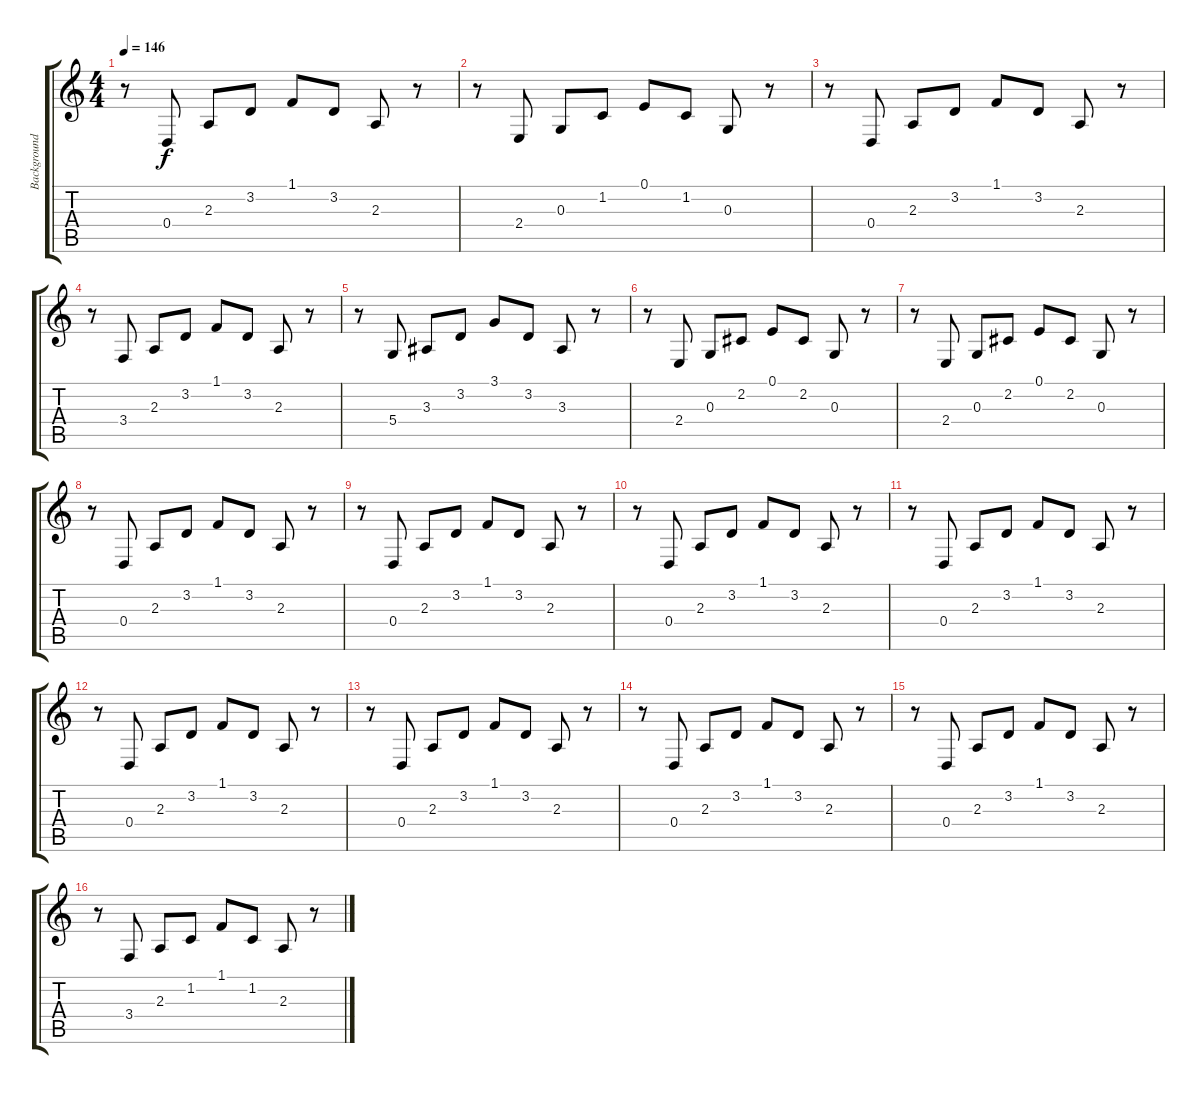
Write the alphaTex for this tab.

\track ("Background" "Background") {instrument tubularbells}
\staff {score tabs}
\tuning (E4 B3 G3 D3 A2 E2) {hide}
\ts (4 4)
\tempo 146
\clef g2
\ks c
r.8{dy f} 0.4.8 2.3.8 3.2.8 1.1.8 3.2.8 2.3.8 r.8 |
r.8 2.4.8 0.3.8 1.2.8 0.1.8 1.2.8 0.3.8 r.8 |
r.8 0.4.8 2.3.8 3.2.8 1.1.8 3.2.8 2.3.8 r.8 |
r.8 3.4.8 2.3.8 3.2.8 1.1.8 3.2.8 2.3.8 r.8 |
r.8 5.4.8 3.3.8 3.2.8 3.1.8 3.2.8 3.3.8 r.8 |
r.8 2.4.8 0.3.8 2.2.8 0.1.8 2.2.8 0.3.8 r.8 |
r.8 2.4.8 0.3.8 2.2.8 0.1.8 2.2.8 0.3.8 r.8 |
r.8 0.4.8 2.3.8 3.2.8 1.1.8 3.2.8 2.3.8 r.8 |
r.8 0.4.8 2.3.8 3.2.8 1.1.8 3.2.8 2.3.8 r.8 |
r.8 0.4.8 2.3.8 3.2.8 1.1.8 3.2.8 2.3.8 r.8 |
r.8 0.4.8 2.3.8 3.2.8 1.1.8 3.2.8 2.3.8 r.8 |
r.8 0.4.8 2.3.8 3.2.8 1.1.8 3.2.8 2.3.8 r.8 |
r.8 0.4.8 2.3.8 3.2.8 1.1.8 3.2.8 2.3.8 r.8 |
r.8 0.4.8 2.3.8 3.2.8 1.1.8 3.2.8 2.3.8 r.8 |
r.8 0.4.8 2.3.8 3.2.8 1.1.8 3.2.8 2.3.8 r.8 |
r.8 3.4.8 2.3.8 1.2.8 1.1.8 1.2.8 2.3.8 r.8
